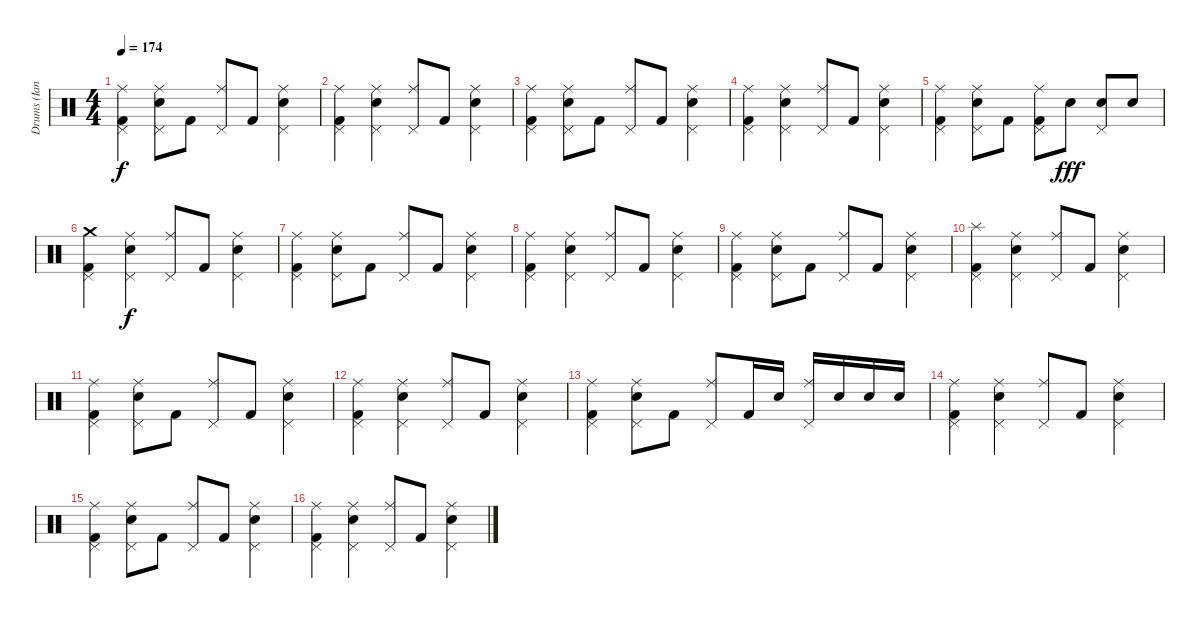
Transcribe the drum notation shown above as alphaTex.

\track ("Drums (Ian Paice)" "Drums (Ian") {instrument percussion}
\staff {score}
\articulation defaults
\ts (4 4)
\tempo 174
\clef neutral
\ks c
("Ride (middle)" "Pedal Hi-Hat (hit)" "Kick (hit) 2").4{dy f} ("Ride (middle)" "Pedal Hi-Hat (hit)" "Electric Snare (hit)").8 "Kick (hit) 2".8 ("Ride (middle)" "Pedal Hi-Hat (hit)").8 "Kick (hit) 2".8 ("Ride (middle)" "Pedal Hi-Hat (hit)" "Electric Snare (hit)").4 |
("Ride (middle)" "Pedal Hi-Hat (hit)" "Kick (hit) 2").4 ("Ride (middle)" "Pedal Hi-Hat (hit)" "Electric Snare (hit)").4 ("Ride (middle)" "Pedal Hi-Hat (hit)").8 "Kick (hit) 2".8 ("Ride (middle)" "Pedal Hi-Hat (hit)" "Electric Snare (hit)").4 |
("Ride (middle)" "Pedal Hi-Hat (hit)" "Kick (hit) 2").4 ("Ride (middle)" "Pedal Hi-Hat (hit)" "Electric Snare (hit)").8 "Kick (hit) 2".8 ("Ride (middle)" "Pedal Hi-Hat (hit)").8 "Kick (hit) 2".8 ("Ride (middle)" "Pedal Hi-Hat (hit)" "Electric Snare (hit)").4 |
("Ride (middle)" "Pedal Hi-Hat (hit)" "Kick (hit) 2").4 ("Ride (middle)" "Pedal Hi-Hat (hit)" "Electric Snare (hit)").4 ("Ride (middle)" "Pedal Hi-Hat (hit)").8 "Kick (hit) 2".8 ("Ride (middle)" "Pedal Hi-Hat (hit)" "Electric Snare (hit)").4 |
("Ride (middle)" "Pedal Hi-Hat (hit)" "Kick (hit) 2").4 ("Ride (middle)" "Pedal Hi-Hat (hit)" "Electric Snare (hit)").8 "Kick (hit) 2".8 ("Ride (middle)" "Pedal Hi-Hat (hit)" "Kick (hit) 2").8 "Electric Snare (hit)".8{dy fff} ("Pedal Hi-Hat (hit)" "Electric Snare (hit)").8 "Electric Snare (hit)".8 |
("Crash medium (hit)" "Pedal Hi-Hat (hit)" "Kick (hit) 2").4 ("Ride (middle)" "Pedal Hi-Hat (hit)" "Electric Snare (hit)").4{dy f} ("Ride (middle)" "Pedal Hi-Hat (hit)").8 "Kick (hit) 2".8 ("Ride (middle)" "Pedal Hi-Hat (hit)" "Electric Snare (hit)").4 |
("Ride (middle)" "Pedal Hi-Hat (hit)" "Kick (hit) 2").4 ("Ride (middle)" "Pedal Hi-Hat (hit)" "Electric Snare (hit)").8 "Kick (hit) 2".8 ("Ride (middle)" "Pedal Hi-Hat (hit)").8 "Kick (hit) 2".8 ("Ride (middle)" "Pedal Hi-Hat (hit)" "Electric Snare (hit)").4 |
("Ride (middle)" "Pedal Hi-Hat (hit)" "Kick (hit) 2").4 ("Ride (middle)" "Pedal Hi-Hat (hit)" "Electric Snare (hit)").4 ("Ride (middle)" "Pedal Hi-Hat (hit)").8 "Kick (hit) 2".8 ("Ride (middle)" "Pedal Hi-Hat (hit)" "Electric Snare (hit)").4 |
("Ride (middle)" "Pedal Hi-Hat (hit)" "Kick (hit) 2").4 ("Ride (middle)" "Pedal Hi-Hat (hit)" "Electric Snare (hit)").8 "Kick (hit) 2".8 ("Ride (middle)" "Pedal Hi-Hat (hit)").8 "Kick (hit) 2".8 ("Ride (middle)" "Pedal Hi-Hat (hit)" "Electric Snare (hit)").4 |
("Splash (hit)" "Pedal Hi-Hat (hit)" "Kick (hit) 2").4 ("Ride (middle)" "Pedal Hi-Hat (hit)" "Electric Snare (hit)").4 ("Ride (middle)" "Pedal Hi-Hat (hit)").8 "Kick (hit) 2".8 ("Ride (middle)" "Pedal Hi-Hat (hit)" "Electric Snare (hit)").4 |
("Ride (middle)" "Pedal Hi-Hat (hit)" "Kick (hit) 2").4 ("Ride (middle)" "Pedal Hi-Hat (hit)" "Electric Snare (hit)").8 "Kick (hit) 2".8 ("Ride (middle)" "Pedal Hi-Hat (hit)").8 "Kick (hit) 2".8 ("Ride (middle)" "Pedal Hi-Hat (hit)" "Electric Snare (hit)").4 |
("Ride (middle)" "Pedal Hi-Hat (hit)" "Kick (hit) 2").4 ("Ride (middle)" "Pedal Hi-Hat (hit)" "Electric Snare (hit)").4 ("Ride (middle)" "Pedal Hi-Hat (hit)").8 "Kick (hit) 2".8 ("Ride (middle)" "Pedal Hi-Hat (hit)" "Electric Snare (hit)").4 |
("Ride (middle)" "Pedal Hi-Hat (hit)" "Kick (hit) 2").4 ("Ride (middle)" "Pedal Hi-Hat (hit)" "Electric Snare (hit)").8 "Kick (hit) 2".8 ("Ride (middle)" "Pedal Hi-Hat (hit)").8 "Kick (hit) 2".16 "Electric Snare (hit)".16 ("Ride (middle)" "Pedal Hi-Hat (hit)").16 "Electric Snare (hit)".16 "Electric Snare (hit)".16 "Electric Snare (hit)".16 |
("Ride (middle)" "Pedal Hi-Hat (hit)" "Kick (hit) 2").4 ("Ride (middle)" "Pedal Hi-Hat (hit)" "Electric Snare (hit)").4 ("Ride (middle)" "Pedal Hi-Hat (hit)").8 "Kick (hit) 2".8 ("Ride (middle)" "Pedal Hi-Hat (hit)" "Electric Snare (hit)").4 |
("Ride (middle)" "Pedal Hi-Hat (hit)" "Kick (hit) 2").4 ("Ride (middle)" "Pedal Hi-Hat (hit)" "Electric Snare (hit)").8 "Kick (hit) 2".8 ("Ride (middle)" "Pedal Hi-Hat (hit)").8 "Kick (hit) 2".8 ("Ride (middle)" "Pedal Hi-Hat (hit)" "Electric Snare (hit)").4 |
("Ride (middle)" "Pedal Hi-Hat (hit)" "Kick (hit) 2").4 ("Ride (middle)" "Pedal Hi-Hat (hit)" "Electric Snare (hit)").4 ("Ride (middle)" "Pedal Hi-Hat (hit)").8 "Kick (hit) 2".8 ("Ride (middle)" "Pedal Hi-Hat (hit)" "Electric Snare (hit)").4
